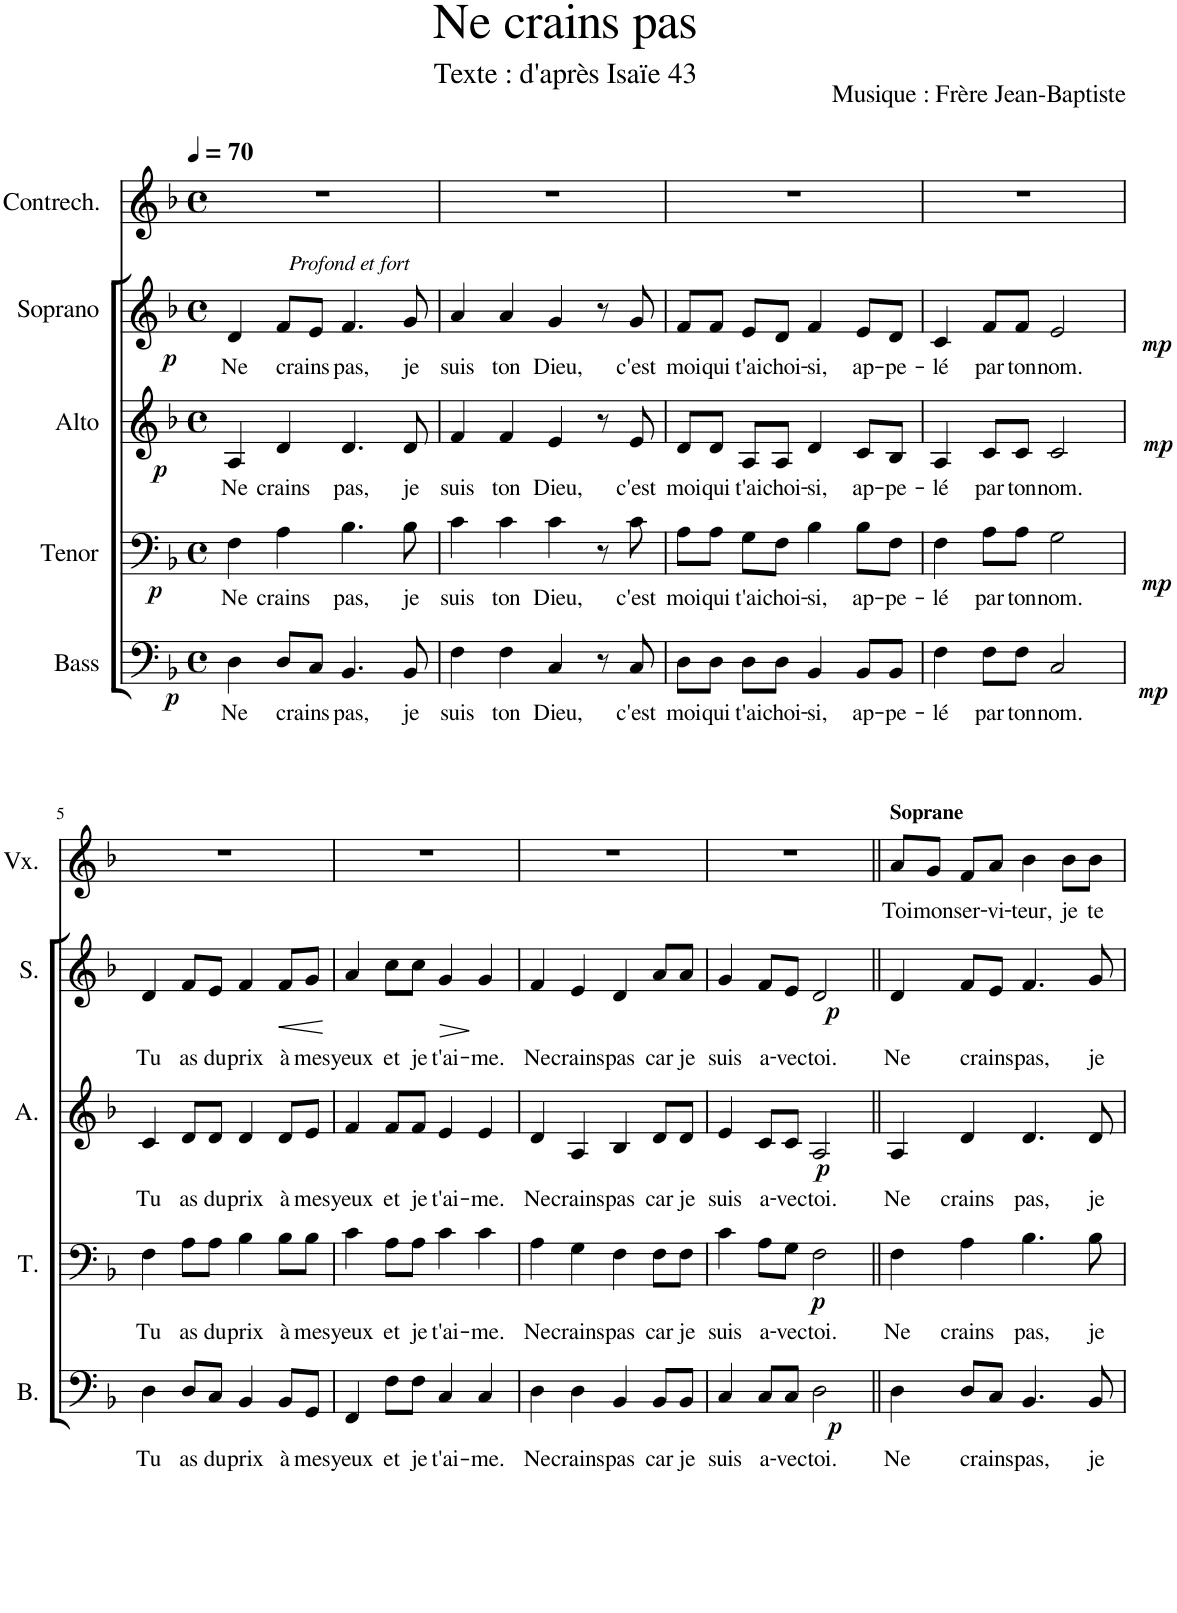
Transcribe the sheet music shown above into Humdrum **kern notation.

**kern	**text	**dynam	**kern	**text	**dynam	**kern	**text	**dynam	**kern	**text	**dynam	**kern	**text
*part5	*part5	*part5	*part4	*part4	*part4	*part3	*part3	*part3	*part2	*part2	*part2	*part1	*part1
*staff5	*staff5	*staff5	*staff4	*staff4	*staff4	*staff3	*staff3	*staff3	*staff2	*staff2	*staff2	*staff1	*staff1
*I"Bass	*	*	*I"Tenor	*	*	*I"Alto	*	*	*I"Soprano	*	*	*I"Contrech.	*
*I'B.	*	*	*I'T.	*	*	*I'A.	*	*	*I'S.	*	*	*	*
*clefF4	*	*	*clefF4	*	*	*clefG2	*	*	*clefG2	*	*	*clefG2	*
*k[b-]	*	*	*k[b-]	*	*	*k[b-]	*	*	*k[b-]	*	*	*k[b-]	*
*M4/4	*	*	*M4/4	*	*	*M4/4	*	*	*M4/4	*	*	*M4/4	*
*met(c)	*	*	*met(c)	*	*	*met(c)	*	*	*met(c)	*	*	*met(c)	*
*MM70	*	*	*MM70	*	*	*MM70	*	*	*MM70	*	*	*MM70	*
=1	=1	=1	=1	=1	=1	=1	=1	=1	=1	=1	=1	=1	=1
!	!	!	!	!	!	!	!	!	!LO:TX:a:i:t=Profond et fort	!	!	!	!
!	!LO:LY:b	!LO:DY:b	!	!LO:LY:b	!LO:DY:b	!	!LO:LY:b	!LO:DY:b	!	!LO:LY:b	!LO:DY:b	!	!
4D\	Ne	p	4F\	Ne	p	4A/	Ne	p	4d/	Ne	p	1r	.
!	!LO:LY:b	!	!	!LO:LY:b	!	!	!LO:LY:b	!	!	!LO:LY:b	!	!	!
8D/L	crains	.	4A\	crains	.	4d/	crains	.	8f/L	crains	.	.	.
8C/J	.	.	.	.	.	.	.	.	8e/J	.	.	.	.
!	!LO:LY:b	!	!	!LO:LY:b	!	!	!LO:LY:b	!	!	!LO:LY:b	!	!	!
4.BB-/	pas,	.	4.B-\	pas,	.	4.d/	pas,	.	4.f/	pas,	.	.	.
!	!LO:LY:b	!	!	!LO:LY:b	!	!	!LO:LY:b	!	!	!LO:LY:b	!	!	!
8BB-/	je	.	8B-\	je	.	8d/	je	.	8g/	je	.	.	.
=2	=2	=2	=2	=2	=2	=2	=2	=2	=2	=2	=2	=2	=2
!	!LO:LY:b	!	!	!LO:LY:b	!	!	!LO:LY:b	!	!	!LO:LY:b	!	!	!
4F\	suis	.	4c\	suis	.	4f/	suis	.	4a/	suis	.	1r	.
!	!LO:LY:b	!	!	!LO:LY:b	!	!	!LO:LY:b	!	!	!LO:LY:b	!	!	!
4F\	ton	.	4c\	ton	.	4f/	ton	.	4a/	ton	.	.	.
!	!LO:LY:b	!	!	!LO:LY:b	!	!	!LO:LY:b	!	!	!LO:LY:b	!	!	!
4C/	Dieu,	.	4c\	Dieu,	.	4e/	Dieu,	.	4g/	Dieu,	.	.	.
8r	.	.	8r	.	.	8r	.	.	8r	.	.	.	.
!	!LO:LY:b	!	!	!LO:LY:b	!	!	!LO:LY:b	!	!	!LO:LY:b	!	!	!
8C/	c'est	.	8c\	c'est	.	8e/	c'est	.	8g/	c'est	.	.	.
=3	=3	=3	=3	=3	=3	=3	=3	=3	=3	=3	=3	=3	=3
!	!LO:LY:b	!	!	!LO:LY:b	!	!	!LO:LY:b	!	!	!LO:LY:b	!	!	!
8D\L	moi	.	8A\L	moi	.	8d/L	moi	.	8f/L	moi	.	1r	.
!	!LO:LY:b	!	!	!LO:LY:b	!	!	!LO:LY:b	!	!	!LO:LY:b	!	!	!
8D\J	qui	.	8A\J	qui	.	8d/J	qui	.	8f/J	qui	.	.	.
!	!LO:LY:b	!	!	!LO:LY:b	!	!	!LO:LY:b	!	!	!LO:LY:b	!	!	!
8D\L	t'ai	.	8G\L	t'ai	.	8A/L	t'ai	.	8e/L	t'ai	.	.	.
!	!LO:LY:b	!	!	!LO:LY:b	!	!	!LO:LY:b	!	!	!LO:LY:b	!	!	!
8D\J	choi-	.	8F\J	choi-	.	8A/J	choi-	.	8d/J	choi-	.	.	.
!	!LO:LY:b	!	!	!LO:LY:b	!	!	!LO:LY:b	!	!	!LO:LY:b	!	!	!
4BB-/	-si,	.	4B-\	-si,	.	4d/	-si,	.	4f/	-si,	.	.	.
!	!LO:LY:b	!	!	!LO:LY:b	!	!	!LO:LY:b	!	!	!LO:LY:b	!	!	!
8BB-/L	ap-	.	8B-\L	ap-	.	8c/L	ap-	.	8e/L	ap-	.	.	.
!	!LO:LY:b	!	!	!LO:LY:b	!	!	!LO:LY:b	!	!	!LO:LY:b	!	!	!
8BB-/J	-pe-	.	8F\J	-pe-	.	8B-/J	-pe-	.	8d/J	-pe-	.	.	.
=4	=4	=4	=4	=4	=4	=4	=4	=4	=4	=4	=4	=4	=4
!	!LO:LY:b	!	!	!LO:LY:b	!	!	!LO:LY:b	!	!	!LO:LY:b	!	!	!
4F\	-lé	.	4F\	-lé	.	4A/	-lé	.	4c/	-lé	.	1r	.
!	!LO:LY:b	!	!	!LO:LY:b	!	!	!LO:LY:b	!	!	!LO:LY:b	!	!	!
8F\L	par	.	8A\L	par	.	8c/L	par	.	8f/L	par	.	.	.
!	!LO:LY:b	!	!	!LO:LY:b	!	!	!LO:LY:b	!	!	!LO:LY:b	!	!	!
8F\J	ton	.	8A\J	ton	.	8c/J	ton	.	8f/J	ton	.	.	.
!	!LO:LY:b	!LO:DY:b	!	!LO:LY:b	!LO:DY:b	!	!LO:LY:b	!LO:DY:b	!	!LO:LY:b	!LO:DY:b	!	!
2C/	nom.	mp	2G\	nom.	mp	2c/	nom.	mp	2e/	nom.	mp	.	.
!!LO:LB:g=z
=5	=5	=5	=5	=5	=5	=5	=5	=5	=5	=5	=5	=5	=5
!	!LO:LY:b	!	!	!LO:LY:b	!	!	!LO:LY:b	!	!	!LO:LY:b	!	!	!
4D\	Tu	.	4F\	Tu	.	4c/	Tu	.	4d/	Tu	.	1r	.
!	!LO:LY:b	!	!	!LO:LY:b	!	!	!LO:LY:b	!	!	!LO:LY:b	!	!	!
8D/L	as	.	8A\L	as	.	8d/L	as	.	8f/L	as	.	.	.
!	!LO:LY:b	!	!	!LO:LY:b	!	!	!LO:LY:b	!	!	!LO:LY:b	!	!	!
8C/J	du	.	8A\J	du	.	8d/J	du	.	8e/J	du	.	.	.
!	!LO:LY:b	!	!	!LO:LY:b	!	!	!LO:LY:b	!	!	!LO:LY:b	!	!	!
4BB-/	prix	.	4B-\	prix	.	4d/	prix	.	4f/	prix	.	.	.
!	!LO:LY:b	!	!	!LO:LY:b	!	!	!LO:LY:b	!	!	!LO:LY:b	!LO:HP:b	!	!
8BB-/L	à	.	8B-\L	à	.	8d/L	à	.	8f/L	à	<	.	.
!	!LO:LY:b	!	!	!LO:LY:b	!	!	!LO:LY:b	!	!	!LO:LY:b	!	!	!
8GG/J	mes	.	8B-\J	mes	.	8e/J	mes	.	8g/J	mes	.	.	.
.	.	.	.	.	.	.	.	.	.	.	[	.	.
=6	=6	=6	=6	=6	=6	=6	=6	=6	=6	=6	=6	=6	=6
!	!LO:LY:b	!	!	!LO:LY:b	!	!	!LO:LY:b	!	!	!LO:LY:b	!	!	!
4FF/	yeux	.	4c\	yeux	.	4f/	yeux	.	4a/	yeux	.	1r	.
!	!LO:LY:b	!	!	!LO:LY:b	!	!	!LO:LY:b	!	!	!LO:LY:b	!	!	!
8F\L	et	.	8A\L	et	.	8f/L	et	.	8cc\L	et	.	.	.
!	!LO:LY:b	!	!	!LO:LY:b	!	!	!LO:LY:b	!	!	!LO:LY:b	!	!	!
8F\J	je	.	8A\J	je	.	8f/J	je	.	8cc\J	je	.	.	.
!	!LO:LY:b	!	!	!LO:LY:b	!	!	!LO:LY:b	!	!	!LO:LY:b	!	!	!
4C/	t'ai-	.	4c\	t'ai-	.	4e/	t'ai-	.	4g/	t'ai-	.	.	.
!	!LO:LY:b	!	!	!LO:LY:b	!	!	!LO:LY:b	!	!	!LO:LY:b	!LO:HP:b	!	!
4C/	-me.	.	4c\	-me.	.	4e/	-me.	.	4g/	-me.	>	.	.
.	.	.	.	.	.	.	.	.	.	.	]	.	.
=7	=7	=7	=7	=7	=7	=7	=7	=7	=7	=7	=7	=7	=7
!	!LO:LY:b	!	!	!LO:LY:b	!	!	!LO:LY:b	!	!	!LO:LY:b	!	!	!
4D\	Ne	.	4A\	Ne	.	4d/	Ne	.	4f/	Ne	.	1r	.
!	!LO:LY:b	!	!	!LO:LY:b	!	!	!LO:LY:b	!	!	!LO:LY:b	!	!	!
4D\	crains	.	4G\	crains	.	4A/	crains	.	4e/	crains	.	.	.
!	!LO:LY:b	!	!	!LO:LY:b	!	!	!LO:LY:b	!	!	!LO:LY:b	!	!	!
4BB-/	pas	.	4F\	pas	.	4B-/	pas	.	4d/	pas	.	.	.
!	!LO:LY:b	!	!	!LO:LY:b	!	!	!LO:LY:b	!	!	!LO:LY:b	!	!	!
8BB-/L	car	.	8F\L	car	.	8d/L	car	.	8a/L	car	.	.	.
!	!LO:LY:b	!	!	!LO:LY:b	!	!	!LO:LY:b	!	!	!LO:LY:b	!	!	!
8BB-/J	je	.	8F\J	je	.	8d/J	je	.	8a/J	je	.	.	.
=8	=8	=8	=8	=8	=8	=8	=8	=8	=8	=8	=8	=8	=8
!	!LO:LY:b	!	!	!LO:LY:b	!	!	!LO:LY:b	!	!	!LO:LY:b	!	!	!
4C/	suis	.	4c\	suis	.	4e/	suis	.	4g/	suis	.	1r	.
!	!LO:LY:b	!	!	!LO:LY:b	!	!	!LO:LY:b	!	!	!LO:LY:b	!	!	!
8C/L	a-	.	8A\L	a-	.	8c/L	a-	.	8f/L	a-	.	.	.
!	!LO:LY:b	!	!	!LO:LY:b	!	!	!LO:LY:b	!	!	!LO:LY:b	!	!	!
8C/J	-vec	.	8G\J	-vec	.	8c/J	-vec	.	8e/J	-vec	.	.	.
!	!LO:LY:b	!	!	!LO:LY:b	!	!	!LO:LY:b	!	!	!LO:LY:b	!	!	!
2D\	toi.	.	2F\	toi.	.	2A/	toi.	.	2d/	toi.	.	.	.
=9||	=9||	=9||	=9||	=9||	=9||	=9||	=9||	=9||	=9||	=9||	=9||	=9||	=9||
!	!	!	!	!	!	!	!	!	!	!	!	!LO:TX:a:B:t=Soprane	!
!	!LO:LY:b	!LO:DY:b	!	!LO:LY:b	!LO:DY:b	!	!LO:LY:b	!LO:DY:b	!	!LO:LY:b	!LO:DY:b	!	!LO:LY:b
4D\	Ne	p	4F\	Ne	p	4A/	Ne	p	4d/	Ne	p	8a/L	Toi
!	!	!	!	!	!	!	!	!	!	!	!	!	!LO:LY:b
.	.	.	.	.	.	.	.	.	.	.	.	8g/J	mon
!	!LO:LY:b	!	!	!LO:LY:b	!	!	!LO:LY:b	!	!	!LO:LY:b	!	!	!LO:LY:b
8D/L	crains	.	4A\	crains	.	4d/	crains	.	8f/L	crains	.	8f/L	ser-
!	!	!	!	!	!	!	!	!	!	!	!	!	!LO:LY:b
8C/J	.	.	.	.	.	.	.	.	8e/J	.	.	8a/J	-vi-
!	!LO:LY:b	!	!	!LO:LY:b	!	!	!LO:LY:b	!	!	!LO:LY:b	!	!	!LO:LY:b
4.BB-/	pas,	.	4.B-\	pas,	.	4.d/	pas,	.	4.f/	pas,	.	4b-\	-teur,
!	!	!	!	!	!	!	!	!	!	!	!	!	!LO:LY:b
.	.	.	.	.	.	.	.	.	.	.	.	8b-\L	je
!	!LO:LY:b	!	!	!LO:LY:b	!	!	!LO:LY:b	!	!	!LO:LY:b	!	!	!LO:LY:b
8BB-/	je	.	8B-\	je	.	8d/	je	.	8g/	je	.	8b-\J	te
=	=	=	=	=	=	=	=	=	=	=	=	=	=
*-	*-	*-	*-	*-	*-	*-	*-	*-	*-	*-	*-	*-	*-
